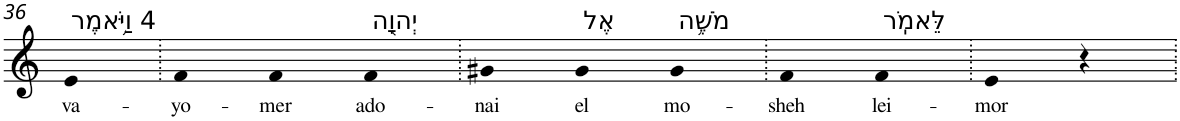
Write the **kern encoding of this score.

**kern	**text
*part1	*part1
*staff1	*staff1
*I"Piano	*
*I'Pno	*
!!LO:PB:g=z
*clefG2	*
*k[]	*
=36	=36
!LO:TX:a:t=4 וַיֹּ֥אמֶר	!
!	!LO:LY:b
4e	va-
=37.	=37.
!	!LO:LY:b
4f	-yo-
!	!LO:LY:b
4f	-mer
!LO:TX:a:t=יְהוָ֖ה	!
!	!LO:LY:b
4f	ado-
=38.	=38.
!	!LO:LY:b
4g#X	-nai
!LO:TX:a:t=אֶל	!
!	!LO:LY:b
4g#	el
!LO:TX:a:t=מֹשֶׁ֥ה	!
!	!LO:LY:b
4g#	mo-
=39.	=39.
!	!LO:LY:b
4f	-sheh
!LO:TX:a:t=לֵּאמֹֽר	!
!	!LO:LY:b
4f	lei-
=40.	=40.
!	!LO:LY:b
4e	-mor
4r	.
=.	=.
*-	*-
